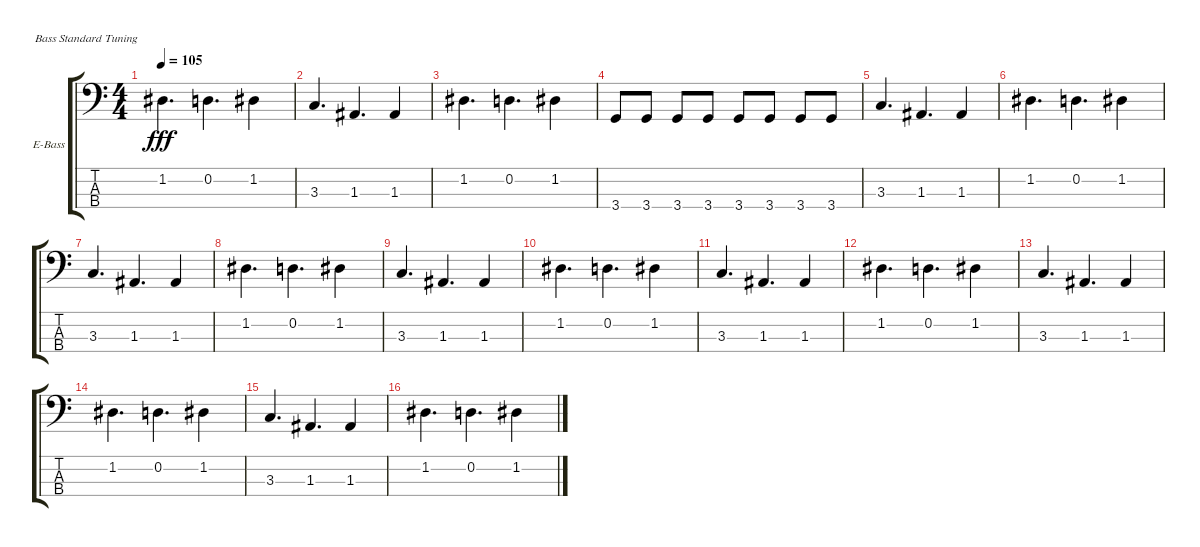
\defaultSystemsLayout 4
\bracketExtendMode groupsimilarinstruments
\firstSystemTrackNameOrientation horizontal
\otherSystemsTrackNameOrientation horizontal
\track ("Кислый" "E-Bass") {instrument electricbassfinger}
\staff {score tabs}
\tuning (G2 D2 A1 E1)
\ts (4 4)
\tempo 105
\clef f4
\ks c
1.2.4{d dy fff} 0.2.4{d} 1.2.4 |
3.3.4{d} 1.3.4{d} 1.3.4 |
1.2.4{d} 0.2.4{d} 1.2.4 |
3.4.8 3.4.8 3.4.8 3.4.8 3.4.8 3.4.8 3.4.8 3.4.8 |
3.3.4{d} 1.3.4{d} 1.3.4 |
1.2.4{d} 0.2.4{d} 1.2.4 |
3.3.4{d} 1.3.4{d} 1.3.4 |
1.2.4{d} 0.2.4{d} 1.2.4 |
3.3.4{d} 1.3.4{d} 1.3.4 |
1.2.4{d} 0.2.4{d} 1.2.4 |
3.3.4{d} 1.3.4{d} 1.3.4 |
1.2.4{d} 0.2.4{d} 1.2.4 |
3.3.4{d} 1.3.4{d} 1.3.4 |
1.2.4{d} 0.2.4{d} 1.2.4 |
3.3.4{d} 1.3.4{d} 1.3.4 |
1.2.4{d} 0.2.4{d} 1.2.4
